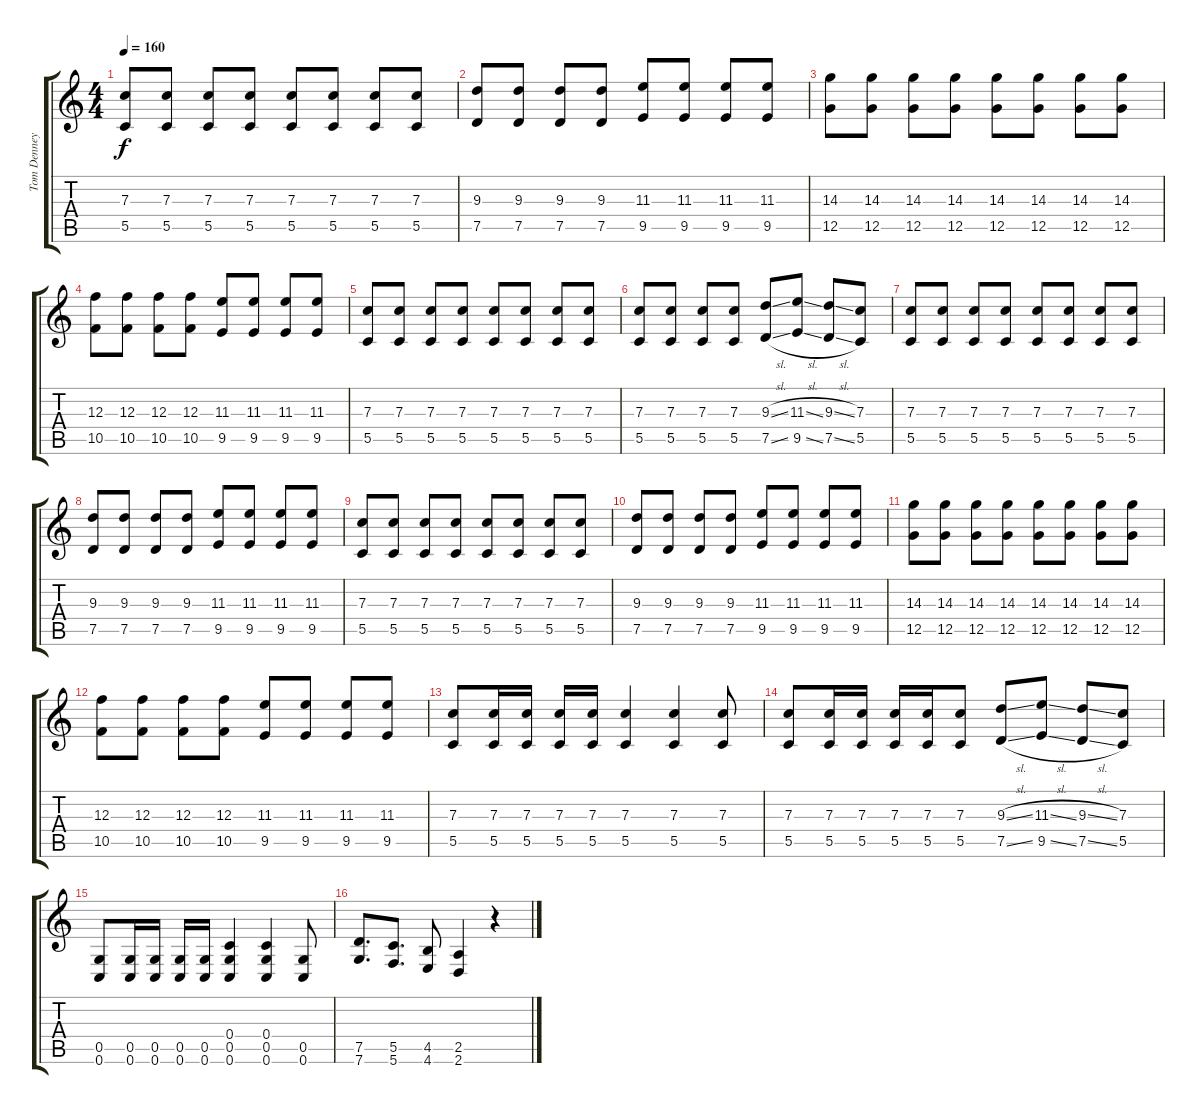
\track ("Tom Denney" "Tom Denney") {instrument distortionguitar}
\staff {score tabs}
\tuning (D4 A3 F3 C3 G2 C2) {hide}
\ts (4 4)
\tempo 160
\clef g2
\ks c
(7.3 5.5).8{dy f} (7.3 5.5).8 (7.3 5.5).8 (7.3 5.5).8 (7.3 5.5).8 (7.3 5.5).8 (7.3 5.5).8 (7.3 5.5).8 |
(9.3 7.5).8 (9.3 7.5).8 (9.3 7.5).8 (9.3 7.5).8 (11.3 9.5).8 (11.3 9.5).8 (11.3 9.5).8 (11.3 9.5).8 |
(14.3 12.5).8 (14.3 12.5).8 (14.3 12.5).8 (14.3 12.5).8 (14.3 12.5).8 (14.3 12.5).8 (14.3 12.5).8 (14.3 12.5).8 |
(12.3 10.5).8 (12.3 10.5).8 (12.3 10.5).8 (12.3 10.5).8 (11.3 9.5).8 (11.3 9.5).8 (11.3 9.5).8 (11.3 9.5).8 |
(7.3 5.5).8 (7.3 5.5).8 (7.3 5.5).8 (7.3 5.5).8 (7.3 5.5).8 (7.3 5.5).8 (7.3 5.5).8 (7.3 5.5).8 |
(7.3 5.5).8 (7.3 5.5).8 (7.3 5.5).8 (7.3 5.5).8 (9.3{sl} 7.5{sl}).8 (11.3{sl} 9.5{sl}).8 (9.3{sl} 7.5{sl}).8 (7.3 5.5).8 |
(7.3 5.5).8 (7.3 5.5).8 (7.3 5.5).8 (7.3 5.5).8 (7.3 5.5).8 (7.3 5.5).8 (7.3 5.5).8 (7.3 5.5).8 |
(9.3 7.5).8 (9.3 7.5).8 (9.3 7.5).8 (9.3 7.5).8 (11.3 9.5).8 (11.3 9.5).8 (11.3 9.5).8 (11.3 9.5).8 |
(7.3 5.5).8 (7.3 5.5).8 (7.3 5.5).8 (7.3 5.5).8 (7.3 5.5).8 (7.3 5.5).8 (7.3 5.5).8 (7.3 5.5).8 |
(9.3 7.5).8 (9.3 7.5).8 (9.3 7.5).8 (9.3 7.5).8 (11.3 9.5).8 (11.3 9.5).8 (11.3 9.5).8 (11.3 9.5).8 |
(14.3 12.5).8 (14.3 12.5).8 (14.3 12.5).8 (14.3 12.5).8 (14.3 12.5).8 (14.3 12.5).8 (14.3 12.5).8 (14.3 12.5).8 |
(12.3 10.5).8 (12.3 10.5).8 (12.3 10.5).8 (12.3 10.5).8 (11.3 9.5).8 (11.3 9.5).8 (11.3 9.5).8 (11.3 9.5).8 |
(7.3 5.5).8 (7.3 5.5).16 (7.3 5.5).16 (7.3 5.5).16 (7.3 5.5).16 (7.3 5.5).4 (7.3 5.5).4 (7.3 5.5).8 |
(7.3 5.5).8 (7.3 5.5).16 (7.3 5.5).16 (7.3 5.5).16 (7.3 5.5).16 (7.3 5.5).8 (9.3{sl} 7.5{sl}).8 (11.3{sl} 9.5{sl}).8 (9.3{sl} 7.5{sl}).8 (7.3 5.5).8 |
(0.5 0.6).8 (0.5 0.6).16 (0.5 0.6).16 (0.5 0.6).16 (0.5 0.6).16 (0.4 0.5 0.6).4 (0.4 0.5 0.6).4 (0.5 0.6).8 |
(7.5 7.6).8{d} (5.5 5.6).8{d} (4.5 4.6).8 (2.5 2.6).4 r.4
